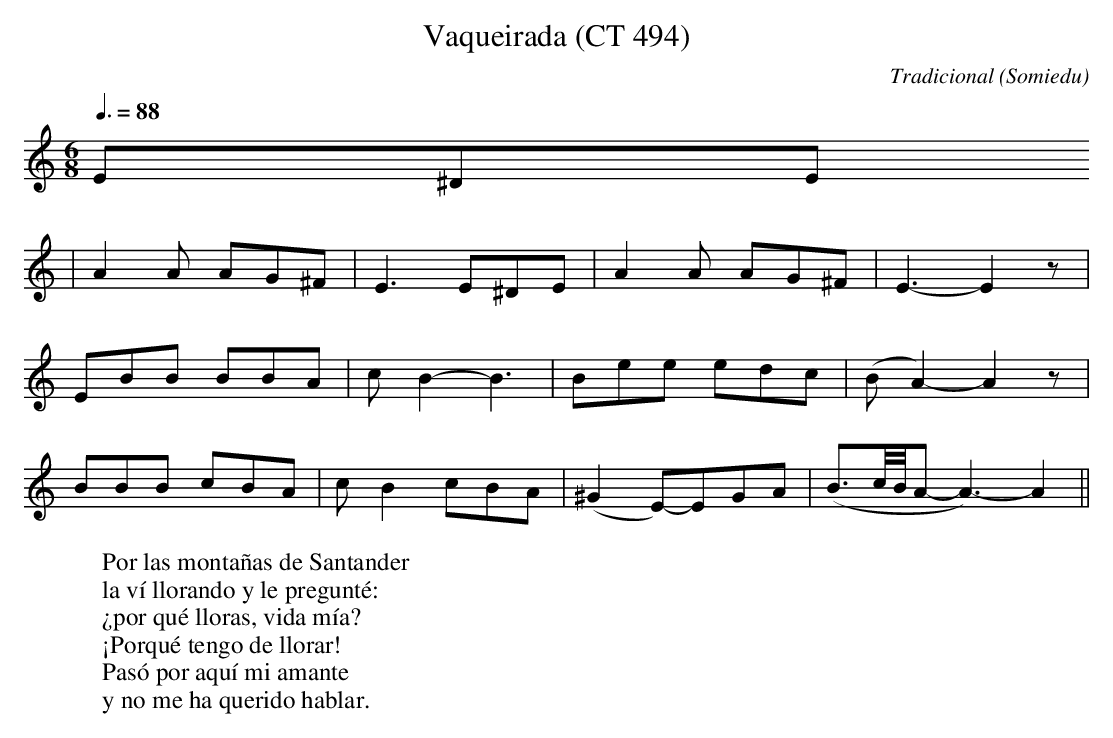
X:1
T:Vaqueirada (CT 494)
C:Tradicional
O:Somiedu
M:6/8
L:1/8
Q:3/8=88
K:C
E^DE
|A2 A AG^F|E3 E^DE|A2 A AG^F|E3-E2 z|
EBB BBA|c B2-B3|Bee edc|(B A2-)A2 z|
BBB cBA|c B2 cBA|(^G2 E-)EGA|(B3/2c/4B/4A-A3-)A2 ||
W:Por las montañas de Santander
W:la ví llorando y le pregunté:
W:¿por qué lloras, vida mía?
W:¡Porqué tengo de llorar!
W:Pasó por aquí mi amante
W:y no me ha querido hablar.
W:
